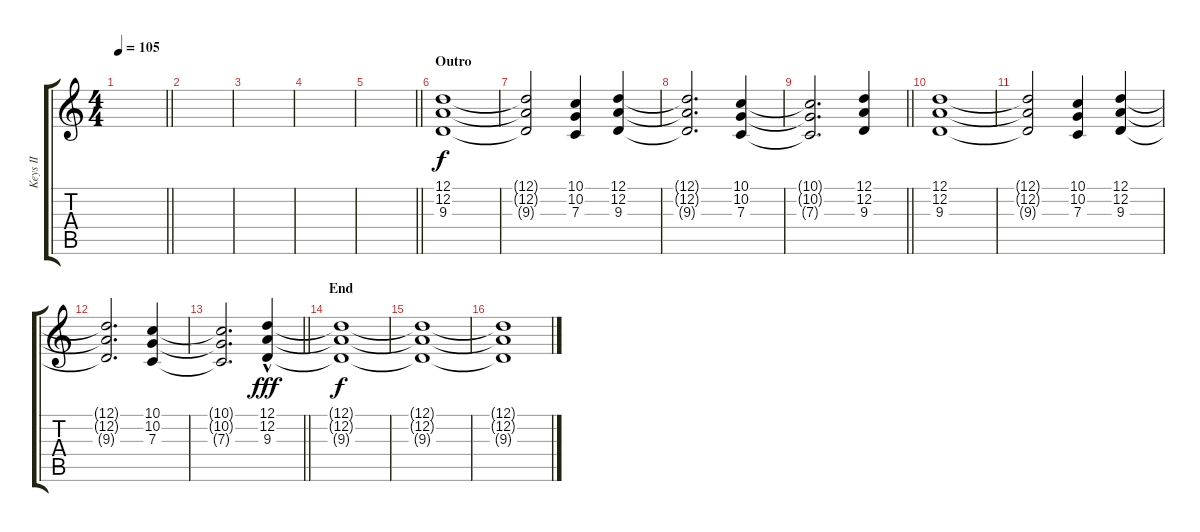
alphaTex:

\track ("Keys II" "Keys II") {instrument churchorgan}
\staff {score tabs}
\tuning (D4 A3 F3 C3 G2 D2) {hide}
\ts (4 4)
\tempo 105
\clef g2
\barLineRight lightlight
\ks c
|
\section ("" "")
|
|
|
\barLineRight lightlight
|
\section ("" "Outro")
(12.1 12.2 9.3).1{volume 9} |
(12.1{t} 12.2{t} 9.3{t}).2 (10.1 10.2 7.3).4 (12.1 12.2 9.3).4 |
(12.1{t} 12.2{t} 9.3{t}).2{d} (10.1 10.2 7.3).4 |
\barLineRight lightlight
(10.1{t} 10.2{t} 7.3{t}).2{d} (12.1 12.2 9.3).4 |
\section ("" "")
(12.1 12.2 9.3).1{volume 10} |
(12.1{t} 12.2{t} 9.3{t}).2 (10.1 10.2 7.3).4 (12.1 12.2 9.3).4 |
(12.1{t} 12.2{t} 9.3{t}).2{d} (10.1 10.2 7.3).4 |
\barLineRight lightlight
(10.1{t} 10.2{t} 7.3{t}).2{d} (12.1{hac} 12.2 9.3).4{dy fff} |
\section ("" "End")
(12.1{t} 12.2{t} 9.3{t}).1{dy f} |
(12.1{t} 12.2{t} 9.3{t}).1 |
(12.1{t} 12.2{t} 9.3{t}).1
